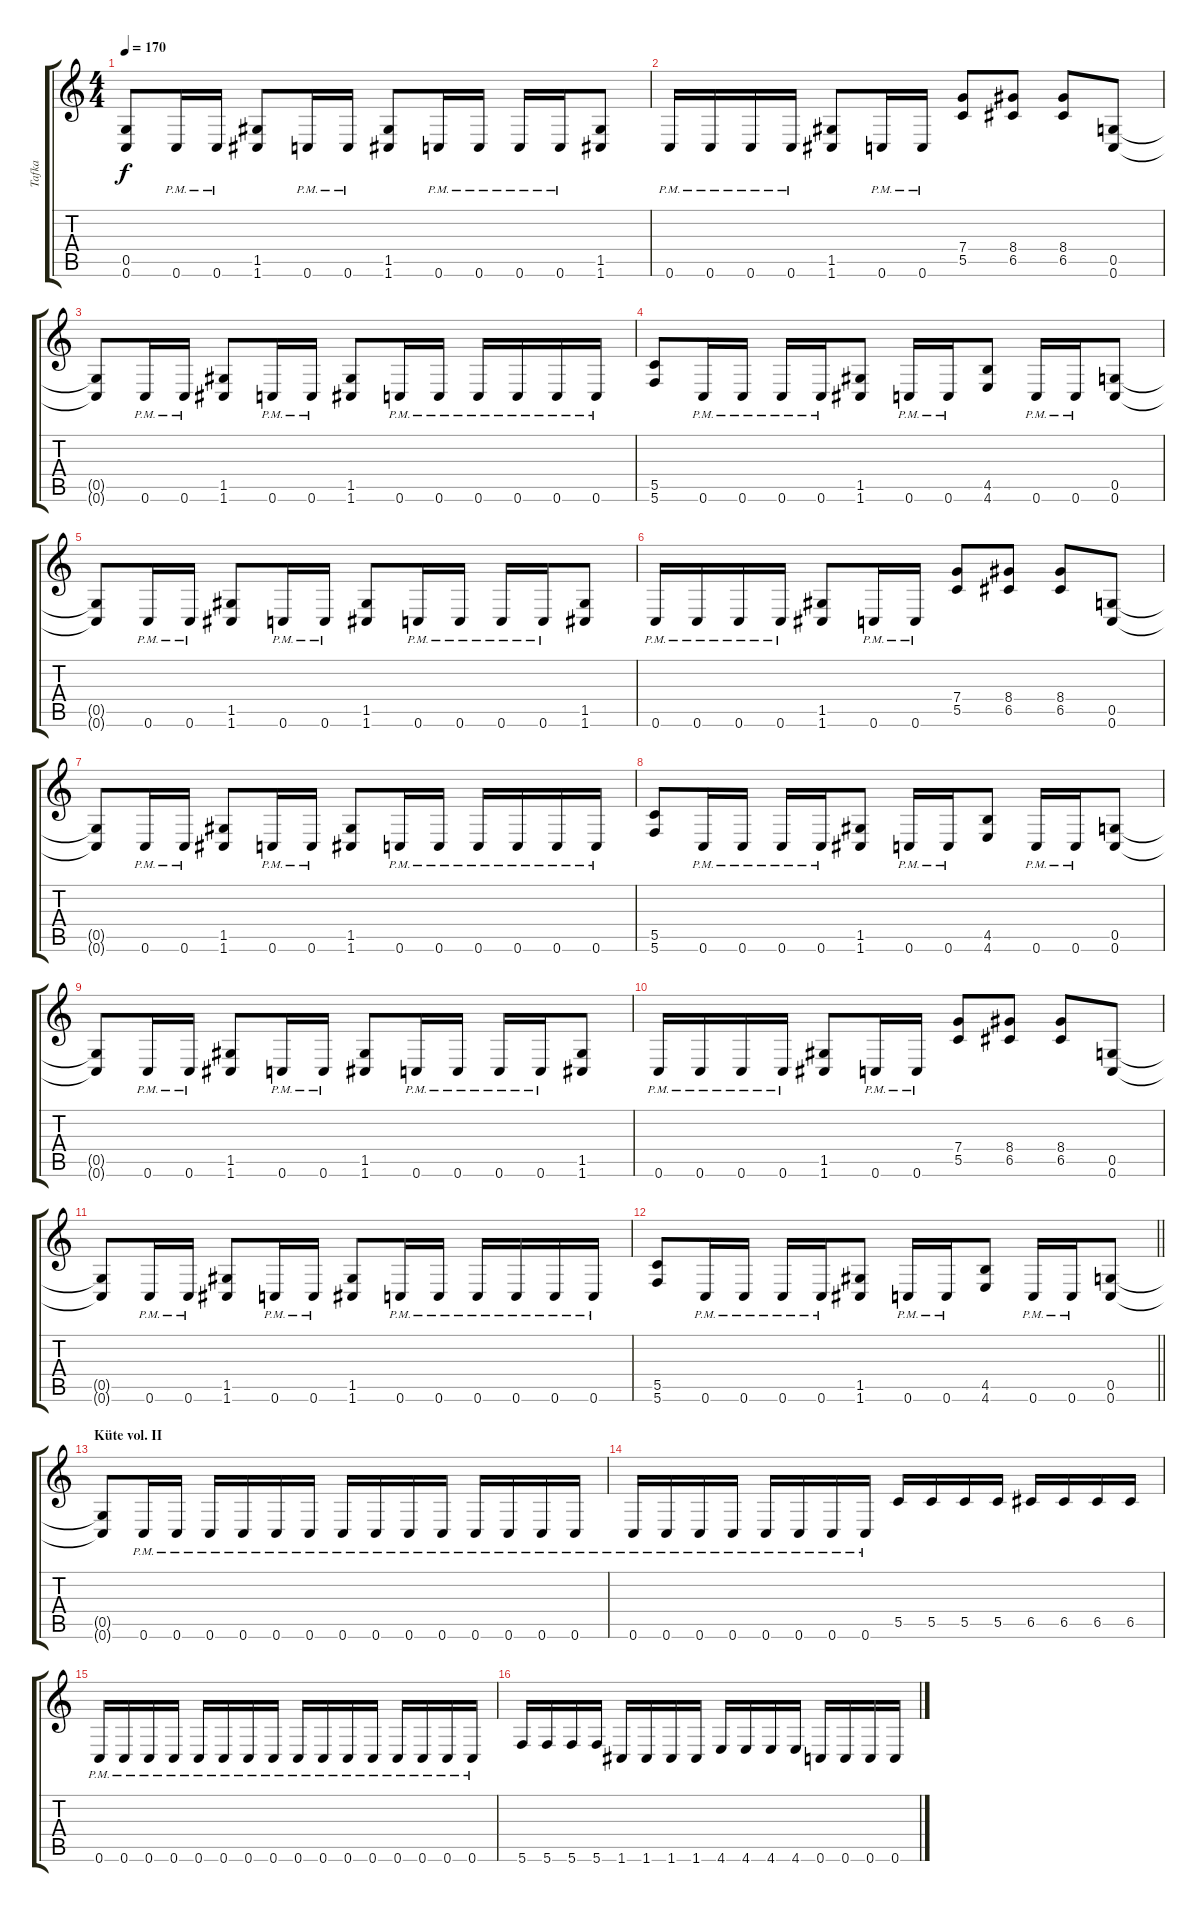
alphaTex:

\track ("Tafka" "Tafka") {instrument distortionguitar}
\staff {score tabs}
\tuning (D4 A3 F3 C3 G2 C2) {hide}
\ts (4 4)
\tempo 170
\clef g2
\ks c
(0.5{t} 0.6{t}).8{dy f} 0.6{pm}.16 0.6{pm}.16 (1.5 1.6).8 0.6{pm}.16 0.6{pm}.16 (1.5 1.6).8 0.6{pm}.16 0.6{pm}.16 0.6{pm}.16 0.6{pm}.16 (1.5 1.6).8 |
0.6{pm}.16 0.6{pm}.16 0.6{pm}.16 0.6{pm}.16 (1.5 1.6).8 0.6{pm}.16 0.6{pm}.16 (7.4 5.5).8 (8.4 6.5).8 (8.4 6.5).8 (0.5 0.6).8 |
(0.5{t} 0.6{t}).8 0.6{pm}.16 0.6{pm}.16 (1.5 1.6).8 0.6{pm}.16 0.6{pm}.16 (1.5 1.6).8 0.6{pm}.16 0.6{pm}.16 0.6{pm}.16 0.6{pm}.16 0.6{pm}.16 0.6{pm}.16 |
(5.5 5.6).8 0.6{pm}.16 0.6{pm}.16 0.6{pm}.16 0.6{pm}.16 (1.5 1.6).8 0.6{pm}.16 0.6{pm}.16 (4.5 4.6).8 0.6{pm}.16 0.6{pm}.16 (0.5 0.6).8 |
(0.5{t} 0.6{t}).8 0.6{pm}.16 0.6{pm}.16 (1.5 1.6).8 0.6{pm}.16 0.6{pm}.16 (1.5 1.6).8 0.6{pm}.16 0.6{pm}.16 0.6{pm}.16 0.6{pm}.16 (1.5 1.6).8 |
0.6{pm}.16 0.6{pm}.16 0.6{pm}.16 0.6{pm}.16 (1.5 1.6).8 0.6{pm}.16 0.6{pm}.16 (7.4 5.5).8 (8.4 6.5).8 (8.4 6.5).8 (0.5 0.6).8 |
(0.5{t} 0.6{t}).8 0.6{pm}.16 0.6{pm}.16 (1.5 1.6).8 0.6{pm}.16 0.6{pm}.16 (1.5 1.6).8 0.6{pm}.16 0.6{pm}.16 0.6{pm}.16 0.6{pm}.16 0.6{pm}.16 0.6{pm}.16 |
(5.5 5.6).8 0.6{pm}.16 0.6{pm}.16 0.6{pm}.16 0.6{pm}.16 (1.5 1.6).8 0.6{pm}.16 0.6{pm}.16 (4.5 4.6).8 0.6{pm}.16 0.6{pm}.16 (0.5 0.6).8 |
(0.5{t} 0.6{t}).8 0.6{pm}.16 0.6{pm}.16 (1.5 1.6).8 0.6{pm}.16 0.6{pm}.16 (1.5 1.6).8 0.6{pm}.16 0.6{pm}.16 0.6{pm}.16 0.6{pm}.16 (1.5 1.6).8 |
0.6{pm}.16 0.6{pm}.16 0.6{pm}.16 0.6{pm}.16 (1.5 1.6).8 0.6{pm}.16 0.6{pm}.16 (7.4 5.5).8 (8.4 6.5).8 (8.4 6.5).8 (0.5 0.6).8 |
(0.5{t} 0.6{t}).8 0.6{pm}.16 0.6{pm}.16 (1.5 1.6).8 0.6{pm}.16 0.6{pm}.16 (1.5 1.6).8 0.6{pm}.16 0.6{pm}.16 0.6{pm}.16 0.6{pm}.16 0.6{pm}.16 0.6{pm}.16 |
\barLineRight lightlight
(5.5 5.6).8 0.6{pm}.16 0.6{pm}.16 0.6{pm}.16 0.6{pm}.16 (1.5 1.6).8 0.6{pm}.16 0.6{pm}.16 (4.5 4.6).8 0.6{pm}.16 0.6{pm}.16 (0.5 0.6).8 |
\section ("" "Küte vol. II")
(0.5{t} 0.6{t}).8 0.6{pm}.16 0.6{pm}.16 0.6{pm}.16 0.6{pm}.16 0.6{pm}.16 0.6{pm}.16 0.6{pm}.16 0.6{pm}.16 0.6{pm}.16 0.6{pm}.16 0.6{pm}.16 0.6{pm}.16 0.6{pm}.16 0.6{pm}.16 |
0.6{pm}.16 0.6{pm}.16 0.6{pm}.16 0.6{pm}.16 0.6{pm}.16 0.6{pm}.16 0.6{pm}.16 0.6{pm}.16 5.5.16 5.5.16 5.5.16 5.5.16 6.5.16 6.5.16 6.5.16 6.5.16 |
0.6{pm}.16 0.6{pm}.16 0.6{pm}.16 0.6{pm}.16 0.6{pm}.16 0.6{pm}.16 0.6{pm}.16 0.6{pm}.16 0.6{pm}.16 0.6{pm}.16 0.6{pm}.16 0.6{pm}.16 0.6{pm}.16 0.6{pm}.16 0.6{pm}.16 0.6{pm}.16 |
5.6.16 5.6.16 5.6.16 5.6.16 1.6.16 1.6.16 1.6.16 1.6.16 4.6.16 4.6.16 4.6.16 4.6.16 0.6.16 0.6.16 0.6.16 0.6.16
